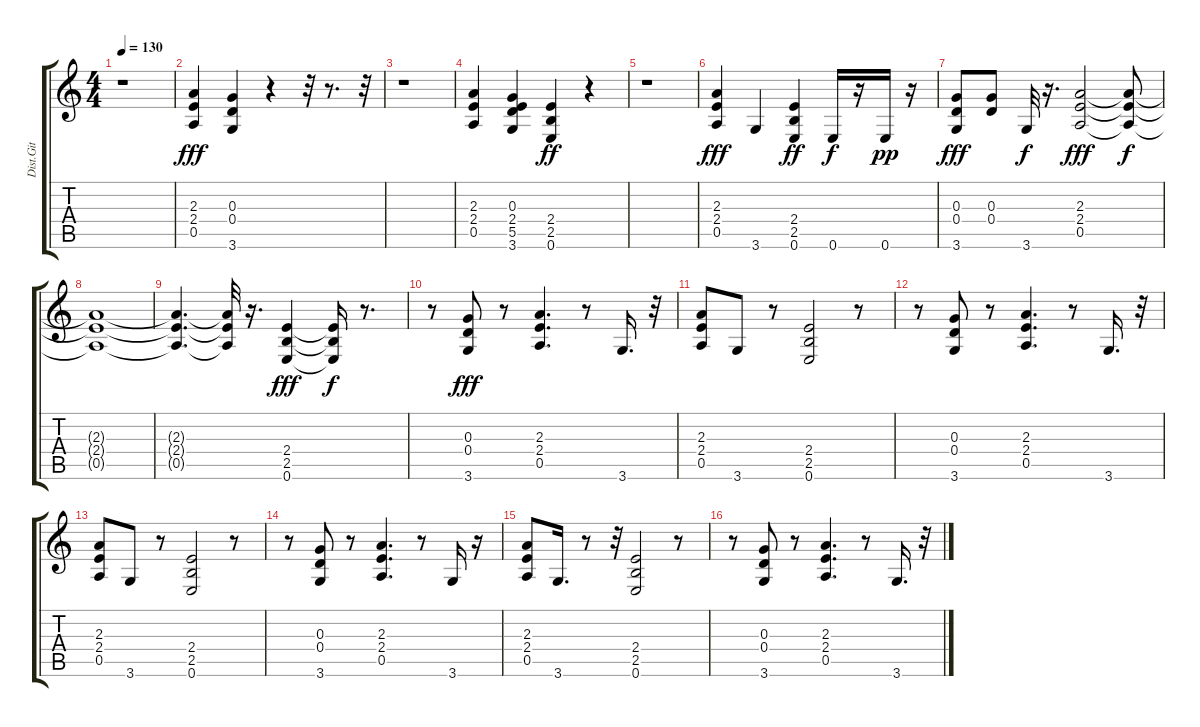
\track ("Dist.Git" "Dist.Git") {instrument distortionguitar}
\staff {score tabs}
\tuning (E4 B3 G3 D3 A2 E2) {hide}
\ts (4 4)
\tempo 130
\clef g2
\ks c
r.1{dy ff} |
(2.3 2.4 0.5).4{dy fff} (0.3 0.4 3.6).4 r.4 r.32 r.8{d} r.32 |
r.1 |
(2.3 2.4 0.5).4 (0.3 2.4 5.5 3.6).4 (2.4 2.5 0.6).4{dy ff} r.4 |
r.1 |
(2.3 2.4 0.5).4{dy fff} 3.6.4 (2.4 2.5 0.6).4{dy ff} 0.6.16{dy f} r.16 0.6.16{dy pp} r.16 |
(0.3 0.4 3.6).8{dy fff} (0.3 0.4).8 3.6.32{dy f} r.16{d} (2.3 2.4 0.5).2{dy fff} (2.3{t} 2.4{t} 0.5{t}).8{dy f} |
(2.3{t} 2.4{t} 0.5{t}).1 |
(2.3{t} 2.4{t} 0.5{t}).4{d} (2.3{t} 2.4{t} 0.5{t}).32 r.16{d} (2.4 2.5 0.6).4{dy fff} (2.4{t} 2.5{t} 0.6{t}).16{dy f} r.8{d} |
r.8 (0.3 0.4 3.6).8{dy fff} r.8 (2.3 2.4 0.5).4{d} r.8 3.6.16{d} r.32 |
(2.3 2.4 0.5).8 3.6.8 r.8 (2.4 2.5 0.6).2 r.8 |
r.8 (0.3 0.4 3.6).8 r.8 (2.3 2.4 0.5).4{d} r.8 3.6.16{d} r.32 |
(2.3 2.4 0.5).8 3.6.8 r.8 (2.4 2.5 0.6).2 r.8 |
r.8 (0.3 0.4 3.6).8 r.8 (2.3 2.4 0.5).4{d} r.8 3.6.16 r.16 |
(2.3 2.4 0.5).8 3.6.16{d} r.8 r.32 (2.4 2.5 0.6).2 r.8 |
r.8 (0.3 0.4 3.6).8 r.8 (2.3 2.4 0.5).4{d} r.8 3.6.16{d} r.32
